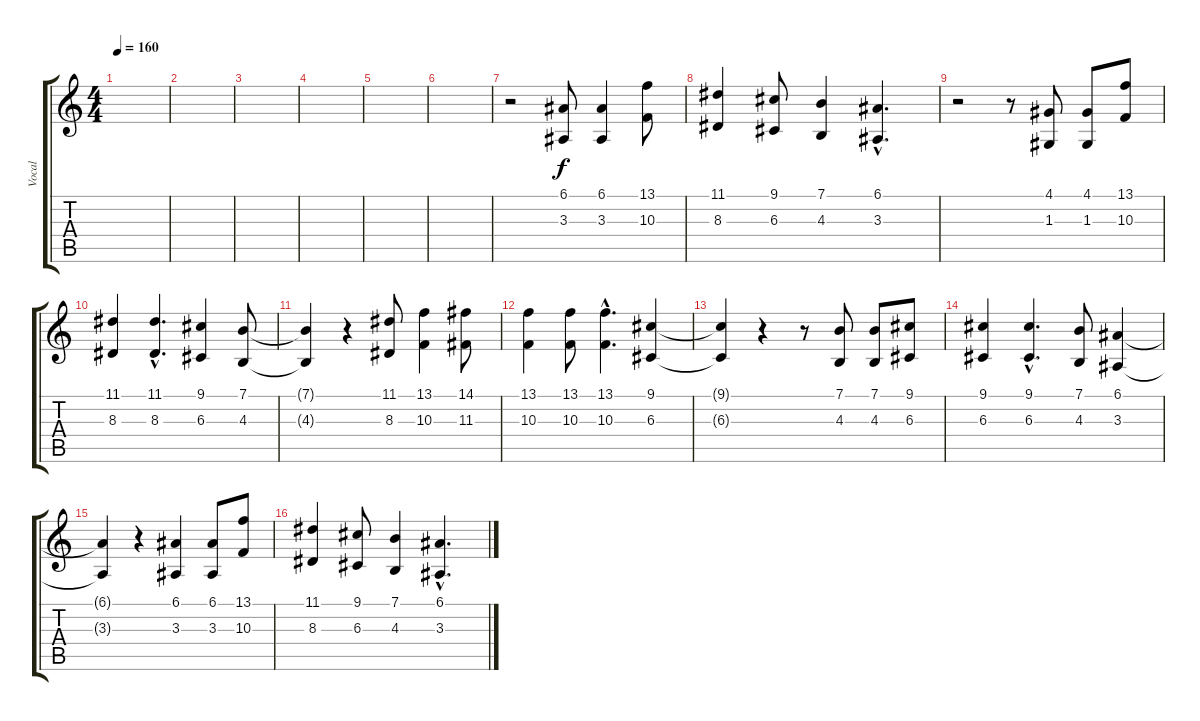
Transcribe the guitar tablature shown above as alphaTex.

\track ("Vocal" "Vocal") {instrument pad7halo}
\staff {score tabs}
\tuning (E4 B3 G3 D3 A2 E2) {hide}
\ts (4 4)
\tempo 160
\clef g2
\ks c
|
|
|
|
|
|
r.2 (6.1 3.3).8 (6.1 3.3).4 (13.1 10.3).8 |
(11.1 8.3).4 (9.1 6.3).8 (7.1 4.3).4 (6.1{hac} 3.3{hac}).4{d} |
r.2 r.8 (4.1 1.3).8 (4.1 1.3).8 (13.1 10.3).8 |
(11.1 8.3).4 (11.1{hac} 8.3{hac}).4{d} (9.1 6.3).4 (7.1 4.3).8 |
(7.1{t} 4.3{t}).4 r.4 (11.1 8.3).8 (13.1 10.3).4 (14.1 11.3).8 |
(13.1 10.3).4 (13.1 10.3).8 (13.1{hac} 10.3{hac}).4{d} (9.1 6.3).4 |
(9.1{t} 6.3{t}).4 r.4 r.8 (7.1 4.3).8 (7.1 4.3).8 (9.1 6.3).8 |
(9.1 6.3).4 (9.1{hac} 6.3{hac}).4{d} (7.1 4.3).8 (6.1 3.3).4 |
(6.1{t} 3.3{t}).4 r.4 (6.1 3.3).4 (6.1 3.3).8 (13.1 10.3).8 |
(11.1 8.3).4 (9.1 6.3).8 (7.1 4.3).4 (6.1{hac} 3.3{hac}).4{d}
